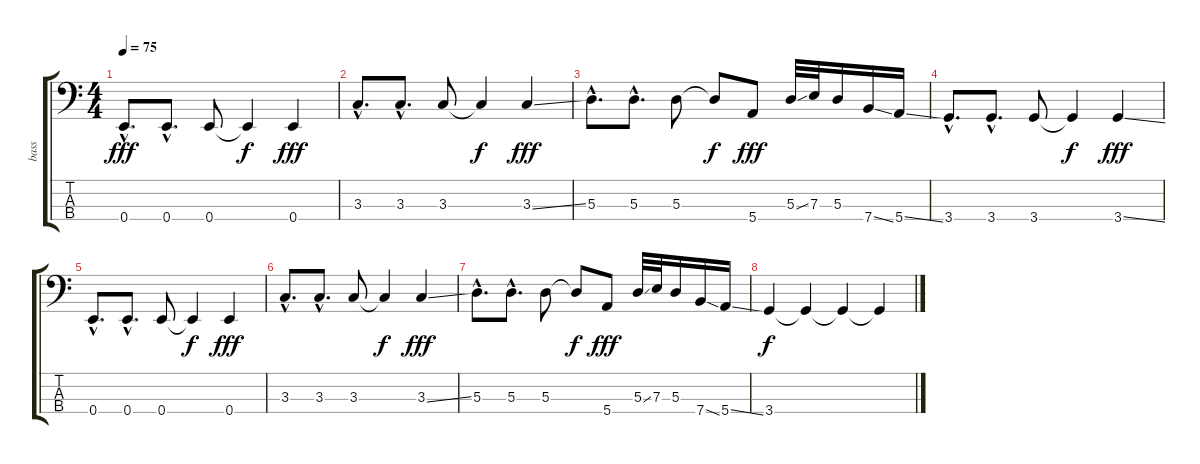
\track ("bass" "bass") {instrument acousticbass}
\staff {score tabs}
\tuning (G2 D2 A1 E1) {hide}
\ts (4 4)
\tempo 75
\clef f4
\ks c
0.4{hac}.8{d dy fff} 0.4{hac}.8{d} 0.4.8 0.4{t}.4{dy f} 0.4.4{dy fff} |
3.3{hac}.8{d} 3.3{hac}.8{d} 3.3.8 3.3{t}.4{dy f} 3.3{ss}.4{dy fff} |
5.3{hac}.8{d} 5.3{hac}.8{d} 5.3.8 5.3{t}.8{dy f} 5.4.8{dy fff} 5.3{ss}.32 7.3.32 5.3.16 7.4{ss}.16 5.4{ss}.16 |
3.4{hac}.8{d} 3.4{hac}.8{d} 3.4.8 3.4{t}.4{dy f} 3.4{ss}.4{dy fff} |
0.4{hac}.8{d} 0.4{hac}.8{d} 0.4.8 0.4{t}.4{dy f} 0.4.4{dy fff} |
3.3{hac}.8{d} 3.3{hac}.8{d} 3.3.8 3.3{t}.4{dy f} 3.3{ss}.4{dy fff} |
5.3{hac}.8{d} 5.3{hac}.8{d} 5.3.8 5.3{t}.8{dy f} 5.4.8{dy fff} 5.3{ss}.32 7.3.32 5.3.16 7.4{ss}.16 5.4{ss}.16 |
3.4.4{dy f} 3.4{t}.4 3.4{t}.4 3.4{t}.4
